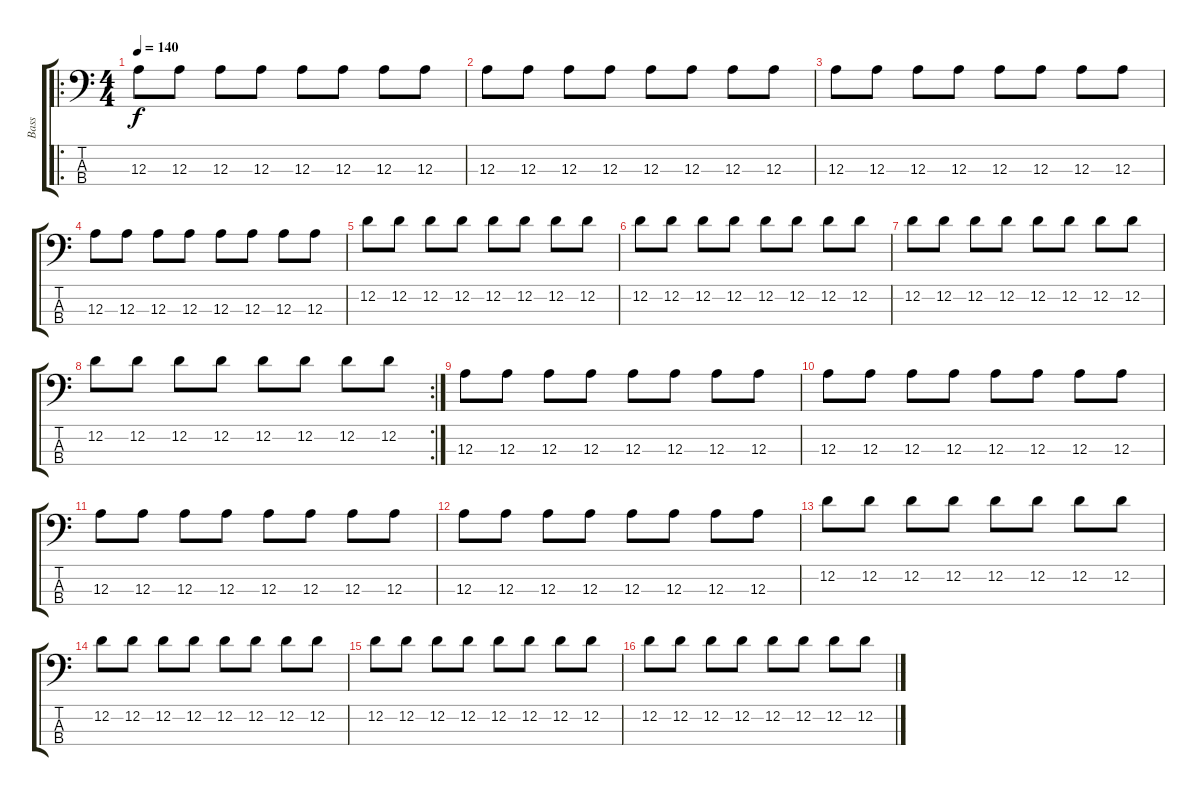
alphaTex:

\track ("Bass" "Bass") {instrument electricbasspick}
\staff {score tabs}
\tuning (G2 D2 A1 E1) {hide}
\ro
\ts (4 4)
\tempo 140
\clef f4
\ks c
12.3.8{dy f} 12.3.8 12.3.8 12.3.8 12.3.8 12.3.8 12.3.8 12.3.8 |
12.3.8 12.3.8 12.3.8 12.3.8 12.3.8 12.3.8 12.3.8 12.3.8 |
12.3.8 12.3.8 12.3.8 12.3.8 12.3.8 12.3.8 12.3.8 12.3.8 |
12.3.8 12.3.8 12.3.8 12.3.8 12.3.8 12.3.8 12.3.8 12.3.8 |
12.2.8 12.2.8 12.2.8 12.2.8 12.2.8 12.2.8 12.2.8 12.2.8 |
12.2.8 12.2.8 12.2.8 12.2.8 12.2.8 12.2.8 12.2.8 12.2.8 |
12.2.8 12.2.8 12.2.8 12.2.8 12.2.8 12.2.8 12.2.8 12.2.8 |
\rc 2
12.2.8 12.2.8 12.2.8 12.2.8 12.2.8 12.2.8 12.2.8 12.2.8 |
12.3.8 12.3.8 12.3.8 12.3.8 12.3.8 12.3.8 12.3.8 12.3.8 |
12.3.8 12.3.8 12.3.8 12.3.8 12.3.8 12.3.8 12.3.8 12.3.8 |
12.3.8 12.3.8 12.3.8 12.3.8 12.3.8 12.3.8 12.3.8 12.3.8 |
12.3.8 12.3.8 12.3.8 12.3.8 12.3.8 12.3.8 12.3.8 12.3.8 |
12.2.8 12.2.8 12.2.8 12.2.8 12.2.8 12.2.8 12.2.8 12.2.8 |
12.2.8 12.2.8 12.2.8 12.2.8 12.2.8 12.2.8 12.2.8 12.2.8 |
12.2.8 12.2.8 12.2.8 12.2.8 12.2.8 12.2.8 12.2.8 12.2.8 |
12.2.8 12.2.8 12.2.8 12.2.8 12.2.8 12.2.8 12.2.8 12.2.8
